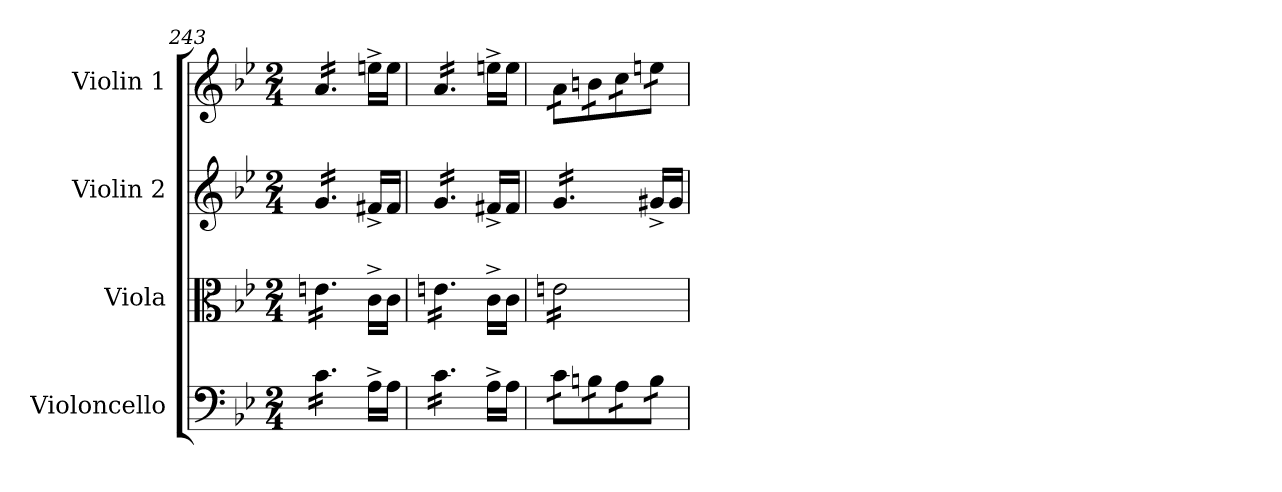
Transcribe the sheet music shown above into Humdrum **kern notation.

**kern	**kern	**kern	**kern
*part4	*part3	*part2	*part1
*staff4	*staff3	*staff2	*staff1
*I"Violoncello	*I"Viola	*I"Violin 2	*I"Violin 1
*I'Vc	*I'Vla	*I'Vln	*I'Vln
!!LO:LB:g=z
*clefF4	*clefC3	*clefG2	*clefG2
*k[b-e-]	*k[b-e-]	*k[b-e-]	*k[b-e-]
*M2/4	*M2/4	*M2/4	*M2/4
=243	=243	=243	=243
*tremolo	*	*	*
*	*tremolo	*	*
*	*	*tremolo	*
*	*	*	*tremolo
16c\LL	16en\LL	16g/LL	16a/LL
16c\	16en\	16g/	16a/
16c\	16en\	16g/	16a/
16c\	16en\	16g/	16a/
16c\	16en\	16g/	16a/
16c\JJ	16en\JJ	16g/JJ	16a/JJ
*	*	*	*Xtremolo
*	*	*Xtremolo	*
*	*Xtremolo	*	*
*Xtremolo	*	*	*
16A^\LL	16c^\LL	16f#X^/LL	16een^\LL
16A\JJ	16c\JJ	16f#/JJ	16ee\JJ
=244	=244	=244	=244
*tremolo	*	*	*
*	*tremolo	*	*
*	*	*tremolo	*
*	*	*	*tremolo
16c\LL	16en\LL	16g/LL	16a/LL
16c\	16en\	16g/	16a/
16c\	16en\	16g/	16a/
16c\	16en\	16g/	16a/
16c\	16en\	16g/	16a/
16c\JJ	16en\JJ	16g/JJ	16a/JJ
*	*	*	*Xtremolo
*	*	*Xtremolo	*
*	*Xtremolo	*	*
*Xtremolo	*	*	*
16A^\LL	16c^\LL	16f#X^/LL	16een^\LL
16A\JJ	16c\JJ	16f#/JJ	16ee\JJ
=245	=245	=245	=245
*tremolo	*	*	*
*	*tremolo	*	*
*	*	*tremolo	*
*	*	*	*tremolo
16c\LL	16en\LL	16g/LL	16a\LL
16c\	16en\	16g/	16a\
16Bn\	16en\	16g/	16bn\
16Bn\	16en\	16g/	16bn\
16A\	16en\	16g/	16cc\
16A\	16en\	16g/JJ	16cc\
*	*	*Xtremolo	*
16B\	16en\	16g#X^/LL	16een\
16B\JJ	16en\JJ	16g#/JJ	16een\JJ
*	*	*	*Xtremolo
*	*Xtremolo	*	*
*Xtremolo	*	*	*
=	=	=	=
*-	*-	*-	*-
